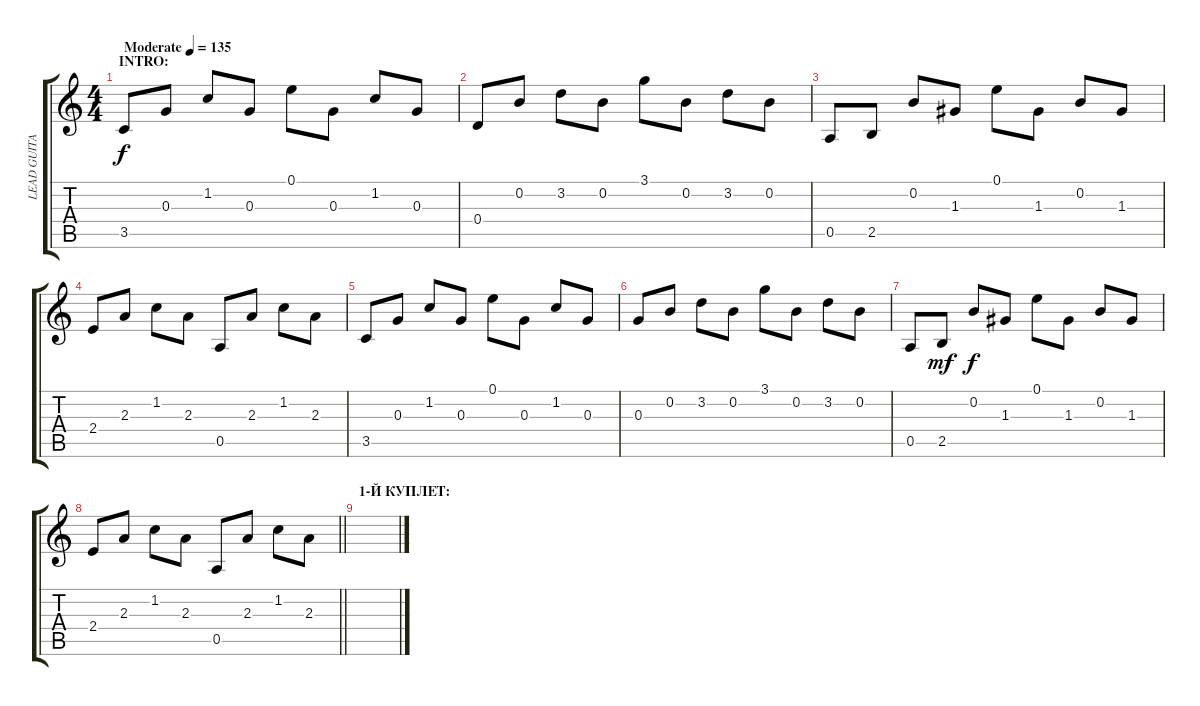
\track ("LEAD GUITAR" "LEAD GUITA") {instrument acousticguitarsteel}
\staff {score tabs}
\tuning (E4 B3 G3 D3 A2 E2) {hide}
\ts (4 4)
\section ("" "INTRO:")
\tempo (135 "Moderate")
\clef g2
\ks c
3.5.8{dy f instrument acousticguitarsteel} 0.3.8 1.2.8 0.3.8 0.1.8 0.3.8 1.2.8 0.3.8 |
0.4.8 0.2.8 3.2.8 0.2.8 3.1.8 0.2.8 3.2.8 0.2.8 |
0.5.8 2.5.8 0.2.8 1.3.8 0.1.8 1.3.8 0.2.8 1.3.8 |
2.4.8 2.3.8 1.2.8 2.3.8 0.5.8 2.3.8 1.2.8 2.3.8 |
3.5.8 0.3.8 1.2.8 0.3.8 0.1.8 0.3.8 1.2.8 0.3.8 |
0.3.8 0.2.8 3.2.8 0.2.8 3.1.8 0.2.8 3.2.8 0.2.8 |
0.5.8 2.5.8{dy mf} 0.2.8{dy f} 1.3.8 0.1.8 1.3.8 0.2.8 1.3.8 |
\barLineRight lightlight
2.4.8 2.3.8 1.2.8 2.3.8 0.5.8 2.3.8 1.2.8 2.3.8 |
\section ("" "1-Й КУПЛЕТ:")
